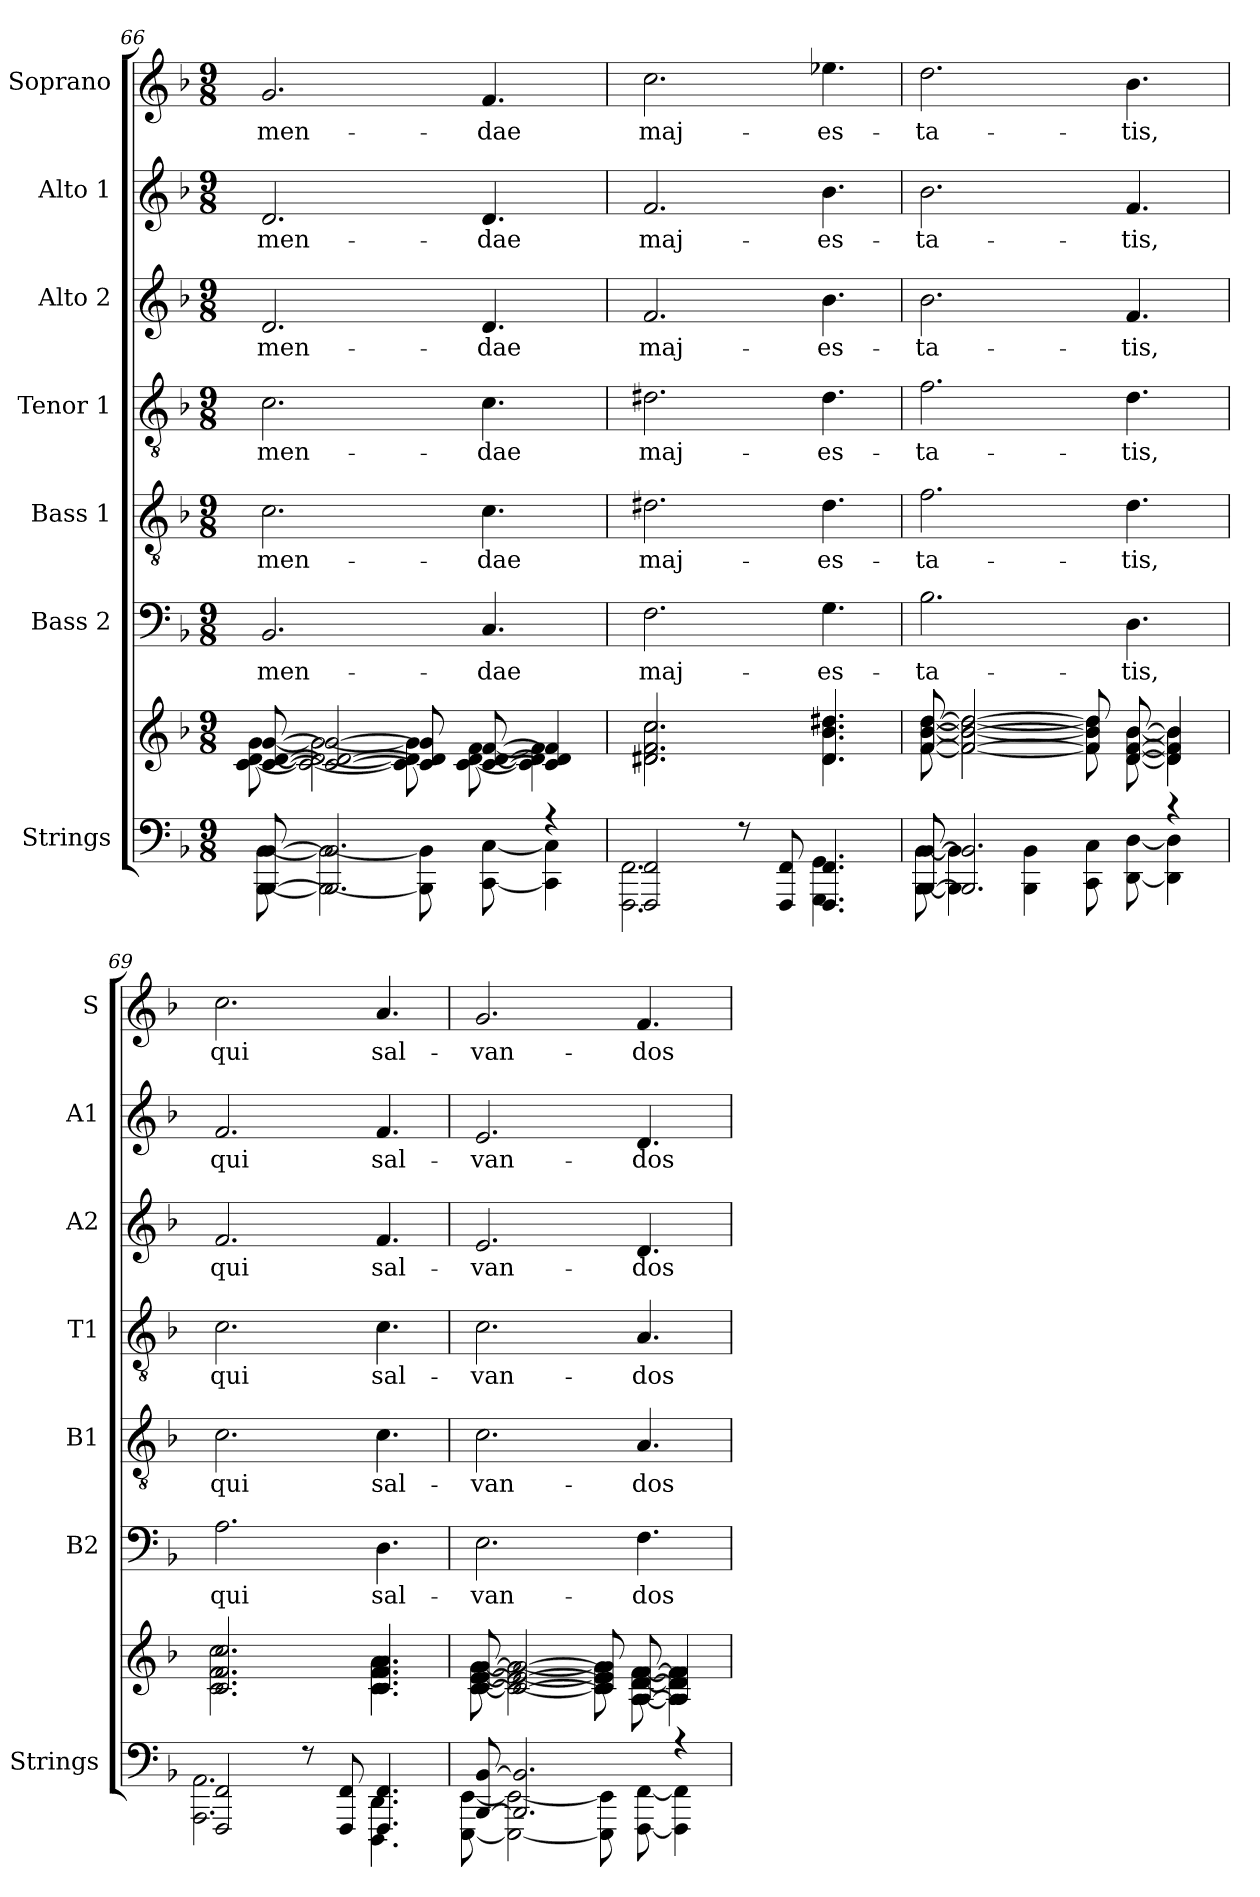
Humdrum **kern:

**kern	**kern	**kern	**text	**kern	**text	**kern	**text	**kern	**text	**kern	**text	**kern	**text
*part7	*part7	*part6	*part6	*part5	*part5	*part4	*part4	*part3	*part3	*part2	*part2	*part1	*part1
*staff8	*staff7	*staff6	*staff6	*staff5	*staff5	*staff4	*staff4	*staff3	*staff3	*staff2	*staff2	*staff1	*staff1
*I"Strings	*	*I"Bass 2	*	*I"Bass 1	*	*I"Tenor 1	*	*I"Alto 2	*	*I"Alto 1	*	*I"Soprano	*
*I'Strings	*	*I'B2	*	*I'B1	*	*I'T1	*	*I'A2	*	*I'A1	*	*I'S	*
*clefF4	*clefG2	*clefF4	*	*clefGv2	*	*clefGv2	*	*clefG2	*	*clefG2	*	*clefG2	*
*k[b-]	*k[b-]	*k[b-]	*	*k[b-]	*	*k[b-]	*	*k[b-]	*	*k[b-]	*	*k[b-]	*
*M9/8	*M9/8	*M9/8	*	*M9/8	*	*M9/8	*	*M9/8	*	*M9/8	*	*M9/8	*
=66	=66	=66	=66	=66	=66	=66	=66	=66	=66	=66	=66	=66	=66
*^	*^	*	*	*	*	*	*	*	*	*	*	*	*
!	!	!	!	!	!LO:LY:b	!	!LO:LY:b	!	!LO:LY:b	!	!LO:LY:b	!	!LO:LY:b	!	!LO:LY:b
[8BBB-/ [8BB-/	[8BBB-\ [8BB-\	[8c/ [8d/ [8g/	[8c\ [8d\ [8g\	2.BB-	-men-	2.c	-men-	2.c	-men-	2.d	-men-	2.d	-men-	2.g	-men-
2.BBB-/] 2.BB-/]	2BBB-\_ 2BB-\_	2c/_ 2d/_ 2g/_	2c\_ 2d\_ 2g\_	.	.	.	.	.	.	.	.	.	.	.	.
.	8BBB-\] 8BB-\]	8c/] 8d/] 8g/]	8c\] 8d\] 8g\]	.	.	.	.	.	.	.	.	.	.	.	.
!	!	!	!	!	!LO:LY:b	!	!LO:LY:b	!	!LO:LY:b	!	!LO:LY:b	!	!LO:LY:b	!	!LO:LY:b
.	[8CC\ [8C\	[8c/ [8d/ [8f/	[8c\ [8d\ [8f\	4.C	-dae	4.c	-dae	4.c	-dae	4.d	-dae	4.d	-dae	4.f	-dae
4r	4CC\] 4C\]	4c/] 4d/] 4f/]	4c\] 4d\] 4f\]	.	.	.	.	.	.	.	.	.	.	.	.
=67	=67	=67	=67	=67	=67	=67	=67	=67	=67	=67	=67	=67	=67	=67	=67
!	!	!	!	!	!LO:LY:b	!	!LO:LY:b	!	!LO:LY:b	!	!LO:LY:b	!	!LO:LY:b	!	!LO:LY:b
2FFF/ 2FF/	2.FFF\ 2.FF\	2.d#X/ 2.f/ 2.cc/	2.d#X\ 2.f\ 2.cc\	2.F	maj-	2.d#X	maj-	2.d#X	maj-	2.f	maj-	2.f	maj-	2.cc	maj-
8r	.	.	.	.	.	.	.	.	.	.	.	.	.	.	.
8FFF/ 8FF/	.	.	.	.	.	.	.	.	.	.	.	.	.	.	.
!	!	!	!	!	!LO:LY:b	!	!LO:LY:b	!	!LO:LY:b	!	!LO:LY:b	!	!LO:LY:b	!	!LO:LY:b
4.FFF/ 4.FF/	4.GGG\ 4.GG\	4.d#/ 4.b-/ 4.dd#X/	4.d#\ 4.b-\ 4.dd#X\	4.G	-es-	4.d#	-es-	4.d#	-es-	4.b-	-es-	4.b-	-es-	4.ee-X	-es-
=68	=68	=68	=68	=68	=68	=68	=68	=68	=68	=68	=68	=68	=68	=68	=68
!	!	!	!	!	!LO:LY:b	!	!LO:LY:b	!	!LO:LY:b	!	!LO:LY:b	!	!LO:LY:b	!	!LO:LY:b
[8BBB-/ [8BB-/	[8BBB-\ [8BB-\	[8f/ [8b-/ [8dd/	[8f\ [8b-\ [8dd\	2.B-	-ta-	2.f	-ta-	2.f	-ta-	2.b-	-ta-	2.b-	-ta-	2.dd	-ta-
2.BBB-/] 2.BB-/]	4BBB-\] 4BB-\]	2f/_ 2b-/_ 2dd/_	2f\_ 2b-\_ 2dd\_	.	.	.	.	.	.	.	.	.	.	.	.
.	4BBB-\ 4BB-\	.	.	.	.	.	.	.	.	.	.	.	.	.	.
.	8CC\ 8C\	8f/] 8b-/] 8dd/]	8f\] 8b-\] 8dd\]	.	.	.	.	.	.	.	.	.	.	.	.
!	!	!	!	!	!LO:LY:b	!	!LO:LY:b	!	!LO:LY:b	!	!LO:LY:b	!	!LO:LY:b	!	!LO:LY:b
.	[8DD\ [8D\	[8d/ [8f/ [8b-/	[8d\ [8f\ [8b-\	4.D	-tis,	4.d	-tis,	4.d	-tis,	4.f	-tis,	4.f	-tis,	4.b-	-tis,
4r	4DD\] 4D\]	4d/] 4f/] 4b-/]	4d\] 4f\] 4b-\]	.	.	.	.	.	.	.	.	.	.	.	.
=69	=69	=69	=69	=69	=69	=69	=69	=69	=69	=69	=69	=69	=69	=69	=69
!	!	!	!	!	!LO:LY:b	!	!LO:LY:b	!	!LO:LY:b	!	!LO:LY:b	!	!LO:LY:b	!	!LO:LY:b
2FFF/ 2FF/	2.AAA\ 2.AA\	2.c/ 2.f/ 2.cc/	2.c\ 2.f\ 2.cc\	2.A	qui	2.c	qui	2.c	qui	2.f	qui	2.f	qui	2.cc	qui
8r	.	.	.	.	.	.	.	.	.	.	.	.	.	.	.
8FFF/ 8FF/	.	.	.	.	.	.	.	.	.	.	.	.	.	.	.
!	!	!	!	!	!LO:LY:b	!	!LO:LY:b	!	!LO:LY:b	!	!LO:LY:b	!	!LO:LY:b	!	!LO:LY:b
4.FFF/ 4.FF/	4.DDD\ 4.DD\	4.c/ 4.f/ 4.a/	4.c\ 4.f\ 4.a\	4.D	sal-	4.c	sal-	4.c	sal-	4.f	sal-	4.f	sal-	4.a	sal-
=70	=70	=70	=70	=70	=70	=70	=70	=70	=70	=70	=70	=70	=70	=70	=70
!	!	!	!	!	!LO:LY:b	!	!LO:LY:b	!	!LO:LY:b	!	!LO:LY:b	!	!LO:LY:b	!	!LO:LY:b
[8BBB-/ [8BB-/	[8EEE\ [8EE\	[8c/ [8e/ [8g/	[8c\ [8e\ [8g\	2.E	-van-	2.c	-van-	2.c	-van-	2.e	-van-	2.e	-van-	2.g	-van-
2.BBB-/] 2.BB-/]	2EEE\_ 2EE\_	2c/_ 2e/_ 2g/_	2c\_ 2e\_ 2g\_	.	.	.	.	.	.	.	.	.	.	.	.
.	8EEE\] 8EE\]	8c/] 8e/] 8g/]	8c\] 8e\] 8g\]	.	.	.	.	.	.	.	.	.	.	.	.
!	!	!	!	!	!LO:LY:b	!	!LO:LY:b	!	!LO:LY:b	!	!LO:LY:b	!	!LO:LY:b	!	!LO:LY:b
.	[8FFF\ [8FF\	[8A/ [8d/ [8f/	[8A\ [8d\ [8f\	4.F	-dos	4.A	-dos	4.A	-dos	4.d	-dos	4.d	-dos	4.f	-dos
4r	4FFF\] 4FF\]	4A/] 4d/] 4f/]	4A\] 4d\] 4f\]	.	.	.	.	.	.	.	.	.	.	.	.
*v	*v	*	*	*	*	*	*	*	*	*	*	*	*	*	*
*	*v	*v	*	*	*	*	*	*	*	*	*	*	*	*
=	=	=	=	=	=	=	=	=	=	=	=	=	=
*-	*-	*-	*-	*-	*-	*-	*-	*-	*-	*-	*-	*-	*-
